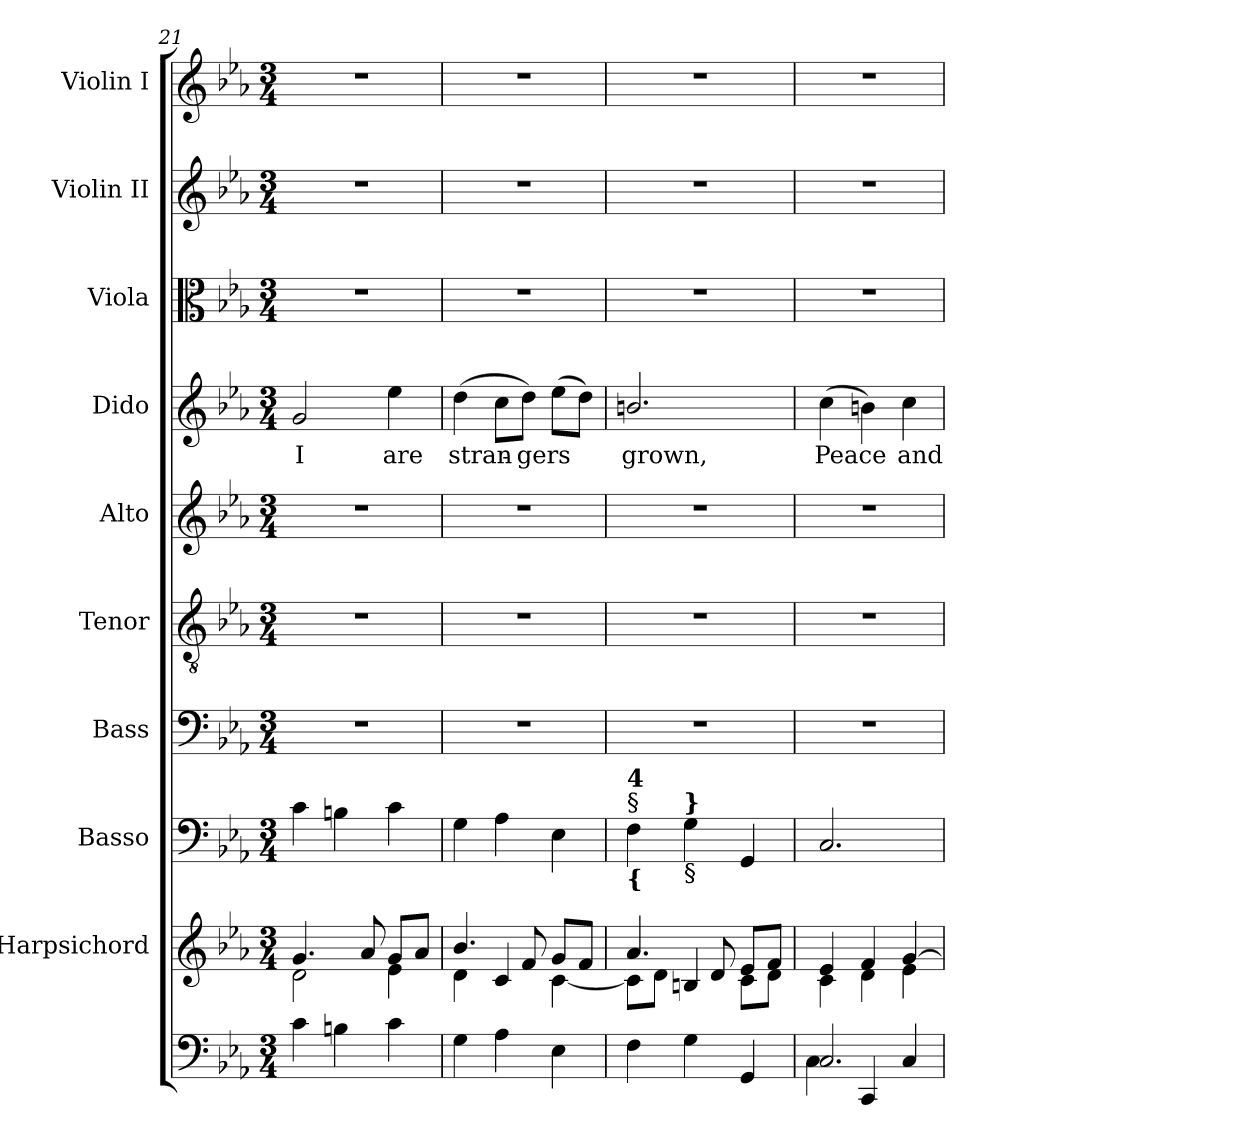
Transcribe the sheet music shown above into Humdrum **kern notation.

**kern	**kern	**kern	**kern	**kern	**kern	**kern	**text	**kern	**kern	**kern
*part10	*part9	*part8	*part7	*part6	*part5	*part4	*part4	*part3	*part2	*part1
*staff10	*staff9	*staff8	*staff7	*staff6	*staff5	*staff4	*staff4	*staff3	*staff2	*staff1
*	*I"Harpsichord	*I"Basso	*I"Bass	*I"Tenor	*I"Alto	*I"Dido	*	*I"Viola	*I"Violin II	*I"Violin I
*	*	*	*I'B.	*I'T.	*I'A.	*	*	*I'Viola	*I'Vln. II	*I'Vln. I
*clefF4	*clefG2	*clefF4	*clefF4	*clefGv2	*clefG2	*clefG2	*	*clefC3	*clefG2	*clefG2
*	*	*	*	*ITrd7c12	*	*	*	*	*	*
*k[b-e-a-]	*k[b-e-a-]	*k[b-e-a-]	*k[b-e-a-]	*k[b-e-a-]	*k[b-e-a-]	*k[b-e-a-]	*	*k[b-e-a-]	*k[b-e-a-]	*k[b-e-a-]
*E-:	*E-:	*E-:	*E-:	*E-:	*E-:	*E-:	*	*E-:	*E-:	*E-:
*M3/4	*M3/4	*M3/4	*M3/4	*M3/4	*M3/4	*M3/4	*	*M3/4	*M3/4	*M3/4
=21	=21	=21	=21	=21	=21	=21	=21	=21	=21	=21
*	*^	*	*	*	*	*	*	*	*	*
!	!	!	!	!LO:N:vis=1	!LO:N:vis=1	!LO:N:vis=1	!	!	!	!	!
!	!	!	!	!	!	!	!	!LO:LY:b:color=#000000	!LO:N:vis=1	!LO:N:vis=1	!LO:N:vis=1
4ci\	4.gi/	2di\	4ci\	2.r	2.r	2.r	2gi/	I	2.r	2.r	2.r
4Bni\	.	.	4Bni\	.	.	.	.	.	.	.	.
.	8a-i/	.	.	.	.	.	.	.	.	.	.
!	!	!	!	!	!	!	!	!LO:LY:b:color=#000000	!	!	!
4ci\	8gi/L	4e-i\	4ci\	.	.	.	4ee-i\	are	.	.	.
.	8a-i/J	.	.	.	.	.	.	.	.	.	.
=22	=22	=22	=22	=22	=22	=22	=22	=22	=22	=22	=22
!	!	!	!	!LO:N:vis=1	!LO:N:vis=1	!LO:N:vis=1	!	!	!	!	!
!	!	!	!	!	!	!	!	!LO:LY:b:color=#000000	!LO:N:vis=1	!LO:N:vis=1	!LO:N:vis=1
4Gi\	4.b-i/	4di\	4Gi\	2.r	2.r	2.r	(4ddi\	stran-	2.r	2.r	2.r
4A-i\	.	4ci/	4A-i\	.	.	.	8cci\L	.	.	.	.
!	!	!	!	!	!	!	!	!LO:LY:b:color=#000000	!	!	!
.	8fi/	.	.	.	.	.	8ddi\J)	-gers	.	.	.
4E-i\	8gi/L	[4ci\	4E-i\	.	.	.	(8ee-i\L	.	.	.	.
.	8fi/J	.	.	.	.	.	8ddi\J)	.	.	.	.
=23	=23	=23	=23	=23	=23	=23	=23	=23	=23	=23	=23
!	!	!	!	!LO:N:vis=1	!LO:N:vis=1	!LO:N:vis=1	!	!	!	!	!
!	!	!	!LO:TX:b:B:t={	!	!	!	!	!	!	!	!
!	!	!	!LO:TX:t=§	!	!	!	!	!	!	!	!
!	!	!	!LO:TX:B:t=4	!	!	!	!	!	!	!	!
!	!	!	!	!	!	!	!	!LO:LY:b:color=#000000	!LO:N:vis=1	!LO:N:vis=1	!LO:N:vis=1
4Fi\	4.a-i/	8ci\L]	4Fi\	2.r	2.r	2.r	2.bni/	grown,	2.r	2.r	2.r
.	.	8di\J	.	.	.	.	.	.	.	.	.
!	!	!	!LO:TX:b:t=§	!	!	!	!	!	!	!	!
!	!	!	!LO:TX:B:t=}	!	!	!	!	!	!	!	!
4Gi\	.	4Bni/	4Gi\	.	.	.	.	.	.	.	.
.	8di/	.	.	.	.	.	.	.	.	.	.
4GGi/	8e-i/L	8ci\L	4GGi/	.	.	.	.	.	.	.	.
.	8fi/J	8di\J	.	.	.	.	.	.	.	.	.
=24	=24	=24	=24	=24	=24	=24	=24	=24	=24	=24	=24
*^	*	*	*	*	*	*	*	*	*	*	*
!	!	!	!	!	!LO:N:vis=1	!LO:N:vis=1	!LO:N:vis=1	!	!	!	!	!
!	!	!	!	!	!	!	!	!	!LO:LY:b:color=#000000	!LO:N:vis=1	!LO:N:vis=1	!LO:N:vis=1
2.Ci/	4Ci\	4e-i/	4ci\	2.Ci/	2.r	2.r	2.r	(4cci\	Peace	2.r	2.r	2.r
.	4CCi/	4fi/	4di\	.	.	.	.	4bni\)	.	.	.	.
!	!	!	!	!	!	!	!	!	!LO:LY:b:color=#000000	!	!	!
.	4Ci/	[4gi/	4e-i\	.	.	.	.	4cci\	and	.	.	.
*v	*v	*	*	*	*	*	*	*	*	*	*	*
*	*v	*v	*	*	*	*	*	*	*	*	*
=	=	=	=	=	=	=	=	=	=	=
*-	*-	*-	*-	*-	*-	*-	*-	*-	*-	*-
